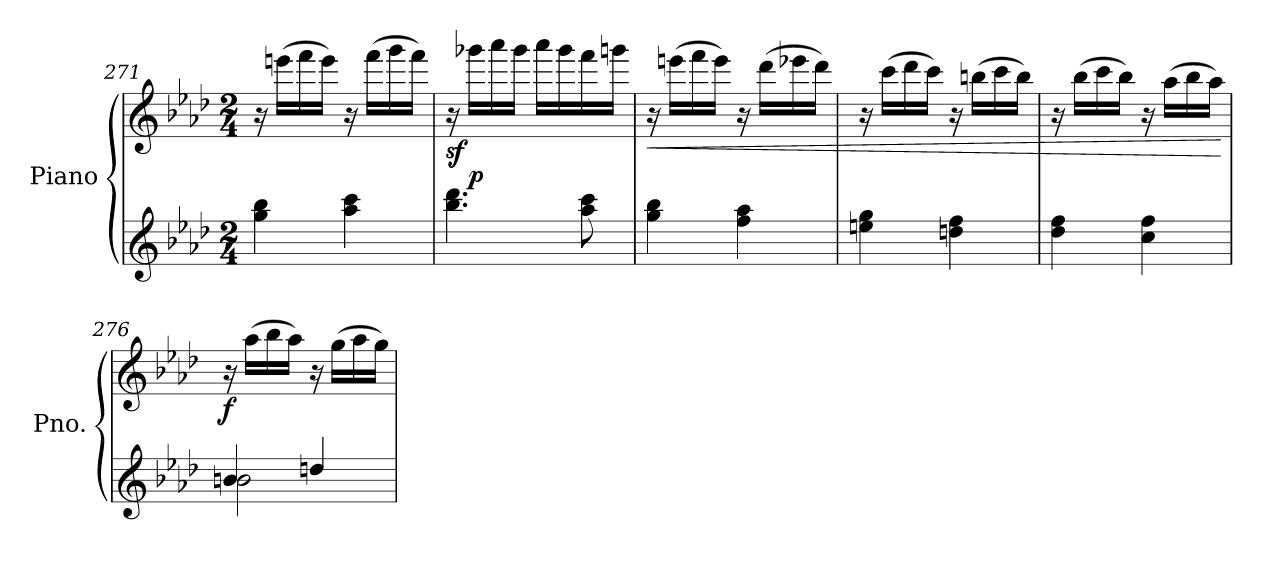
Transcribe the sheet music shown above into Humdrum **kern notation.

**kern	**kern	**dynam
*part1	*part1	*part1
*staff2	*staff1	*staff1/2
*I"Piano	*	*
*I'Pno.	*	*
*clefG2	*clefG2	*
*k[b-e-a-d-]	*k[b-e-a-d-]	*
*M2/4	*M2/4	*
=271	=271	=271
4gg\ 4bb-\	16r	.
.	(>16eeen\LL	.
.	16fff\	.
.	16eee\JJ)	.
4aa-\ 4ccc\	16r	.
.	(>16fff\LL	.
.	16ggg\	.
.	16fff\JJ)	.
!!LO:LB:g=z
=272	=272	=272
!	!	!LO:DY:b
4.bb-\ 4.ddd-\	16r	sf
!	!	!LO:DY:b
.	16ggg-X\LL	p
.	16aaa-\	.
.	16ggg-\JJ	.
.	16aaa-\LL	.
.	16ggg-\	.
8aa-\ 8ccc\	16fff\	.
.	16gggn\JJ	.
=273	=273	=273
!	!	!LO:HP:b
4gg\ 4bb-\	16r	<
.	(>16eeen\LL	.
.	16fff\	.
.	16eee\JJ)	.
4ff\ 4aa-\	16r	.
.	(>16ddd-\LL	.
.	16eee-X\	.
.	16ddd-\JJ)	.
=274	=274	=274
4een\ 4gg\	16r	.
.	(>16ccc\LL	.
.	16ddd-\	.
.	16ccc\JJ)	.
4ddn\ 4ff\	16r	.
.	(>16bbn\LL	.
.	16ccc\	.
.	16bb\JJ)	.
=275	=275	=275
4dd-\ 4ff\	16r	.
.	(>16bb-\LL	.
.	16ccc\	.
.	16bb-\JJ)	.
4cc\ 4ff\	16r	.
.	(>16aa-\LL	.
.	16bb-\	.
.	16aa-\JJ)	.
.	.	[
!!LO:LB:g=z
=276	=276	=276
*^	*	*
!	!	!	!LO:DY:b
4bn/	2b\	16r	f
.	.	(>16aa-\LL	.
.	.	16bb-\	.
.	.	16aa-\JJ)	.
4ddn/	.	16r	.
.	.	(>16gg\LL	.
.	.	16aa-\	.
.	.	16gg\JJ)	.
*v	*v	*	*
=	=	=
*-	*-	*-
